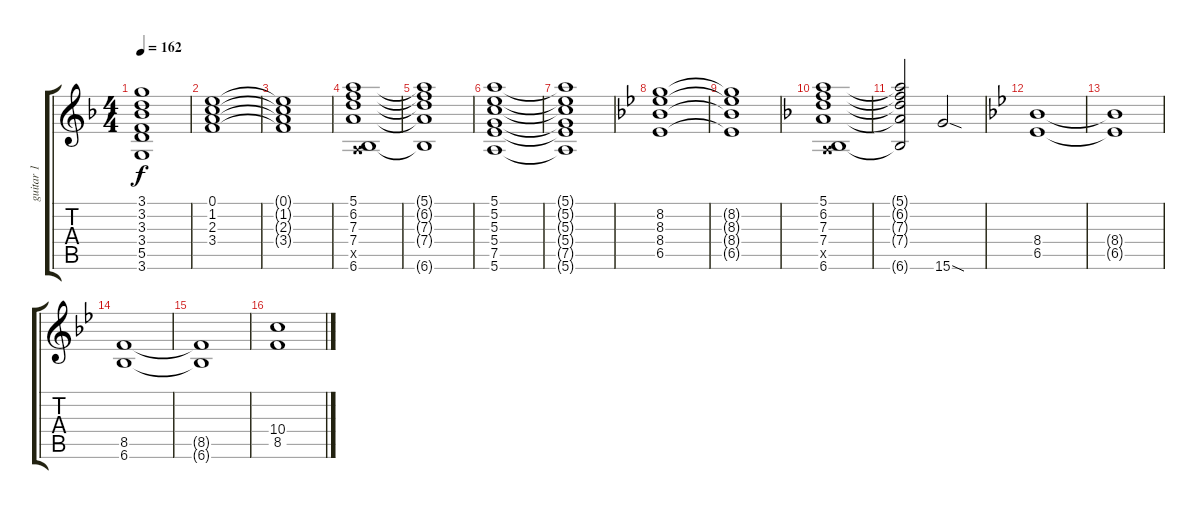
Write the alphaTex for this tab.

\track ("guitar 1" "guitar 1") {instrument overdrivenguitar}
\staff {score tabs}
\tuning (E4 B3 G3 D3 A2 E2) {hide}
\ts (4 4)
\tempo 162
\clef g2
\ks f
(3.1{t} 3.2{t} 3.3{t} 3.4{t} 5.5{t} 3.6{t}).1{dy f} |
(0.1 1.2 2.3 3.4).1 |
(0.1{t} 1.2{t} 2.3{t} 3.4{t}).1 |
(5.1 6.2 7.3 7.4 0.5{x} 6.6).1 |
(5.1{t} 6.2{t} 7.3{t} 7.4{t} 6.6{t}).1 |
(5.1 5.2 5.3 5.4 7.5 5.6).1 |
(5.1{t} 5.2{t} 5.3{t} 5.4{t} 7.5{t} 5.6{t}).1 |
\ks bb
(8.2 8.3 8.4 6.5).1 |
(8.2{t} 8.3{t} 8.4{t} 6.5{t}).1 |
\ks f
(5.1 6.2 7.3 7.4 0.5{x} 6.6).1 |
(5.1{t} 6.2{t} 7.3{t} 7.4{t} 6.6{t}).2 15.6{sod}.2{instrument overdrivenguitar} |
\ks bb
(8.4 6.5).1 |
(8.4{t} 6.5{t}).1 |
(8.5 6.6).1 |
(8.5{t} 6.6{t}).1 |
(10.4 8.5).1
